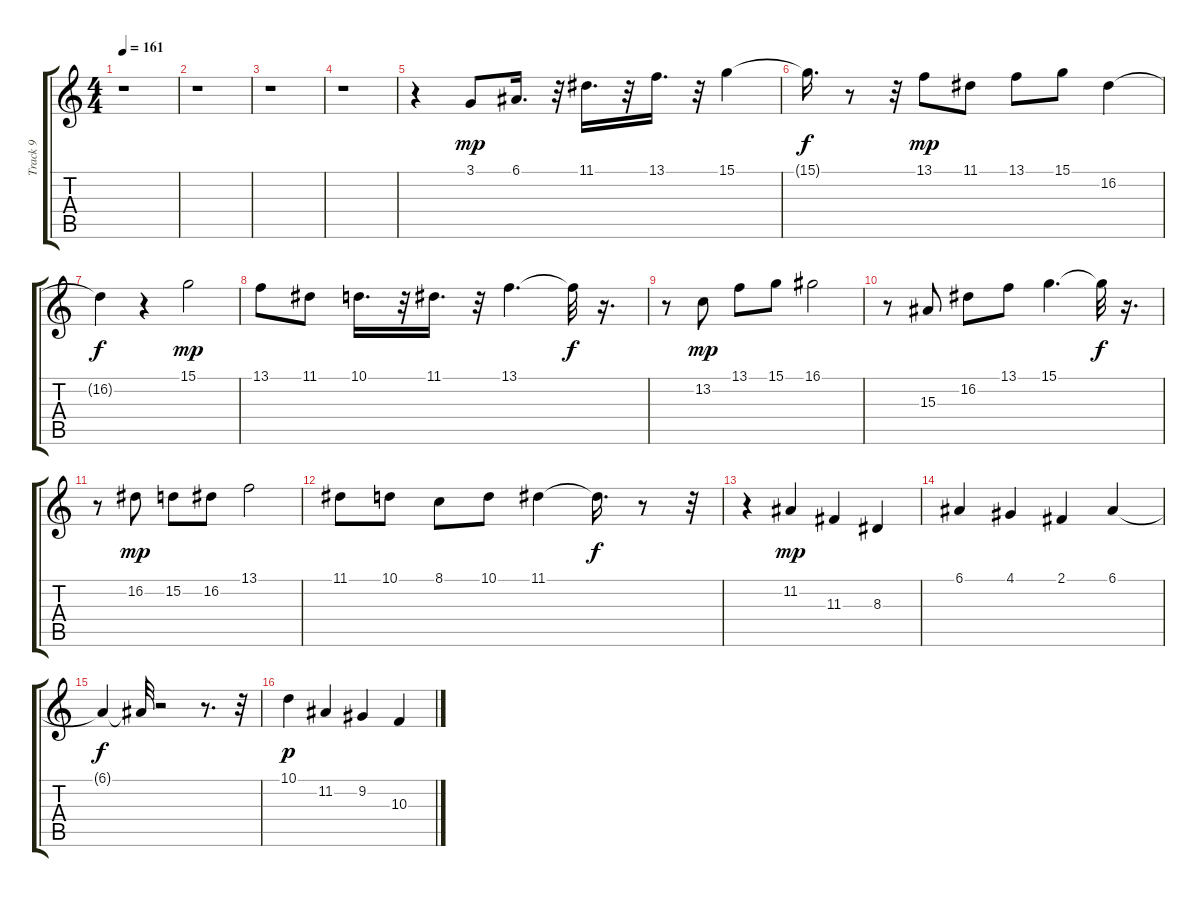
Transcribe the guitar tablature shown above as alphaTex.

\track ("Track 9" "Track 9") {instrument violin}
\staff {score tabs}
\tuning (E4 B3 G3 D3 A2 E2) {hide}
\ts (4 4)
\tempo 161
\clef g2
\ks c
r.1{dy f} |
r.1 |
r.1 |
r.1 |
r.4 3.1.8{dy mp} 6.1.16{d} r.32 11.1.16{d} r.32 13.1.16{d} r.32 15.1.4 |
15.1{t}.16{d dy f} r.8 r.32 13.1.8{dy mp} 11.1.8 13.1.8 15.1.8 16.2.4 |
16.2{t}.4{dy f} r.4 15.1.2{dy mp} |
13.1.8 11.1.8 10.1.16{d} r.32 11.1.16{d} r.32 13.1.4{d} 13.1{t}.32{dy f} r.16{d} |
r.8 13.2.8{dy mp} 13.1.8 15.1.8 16.1.2 |
r.8 15.3.8 16.2.8 13.1.8 15.1.4{d} 15.1{t}.32{dy f} r.16{d} |
r.8 16.2.8{dy mp} 15.2.8 16.2.8 13.1.2 |
11.1.8 10.1.8 8.1.8 10.1.8 11.1.4 11.1{t}.16{d dy f} r.8 r.32 |
r.4 11.2.4{dy mp} 11.3.4 8.3.4 |
6.1.4 4.1.4 2.1.4 6.1.4 |
6.1{t}.4{dy f} 6.1{t}.32 r.2 r.8{d} r.32 |
10.1.4{dy p} 11.2.4 9.2.4 10.3.4
